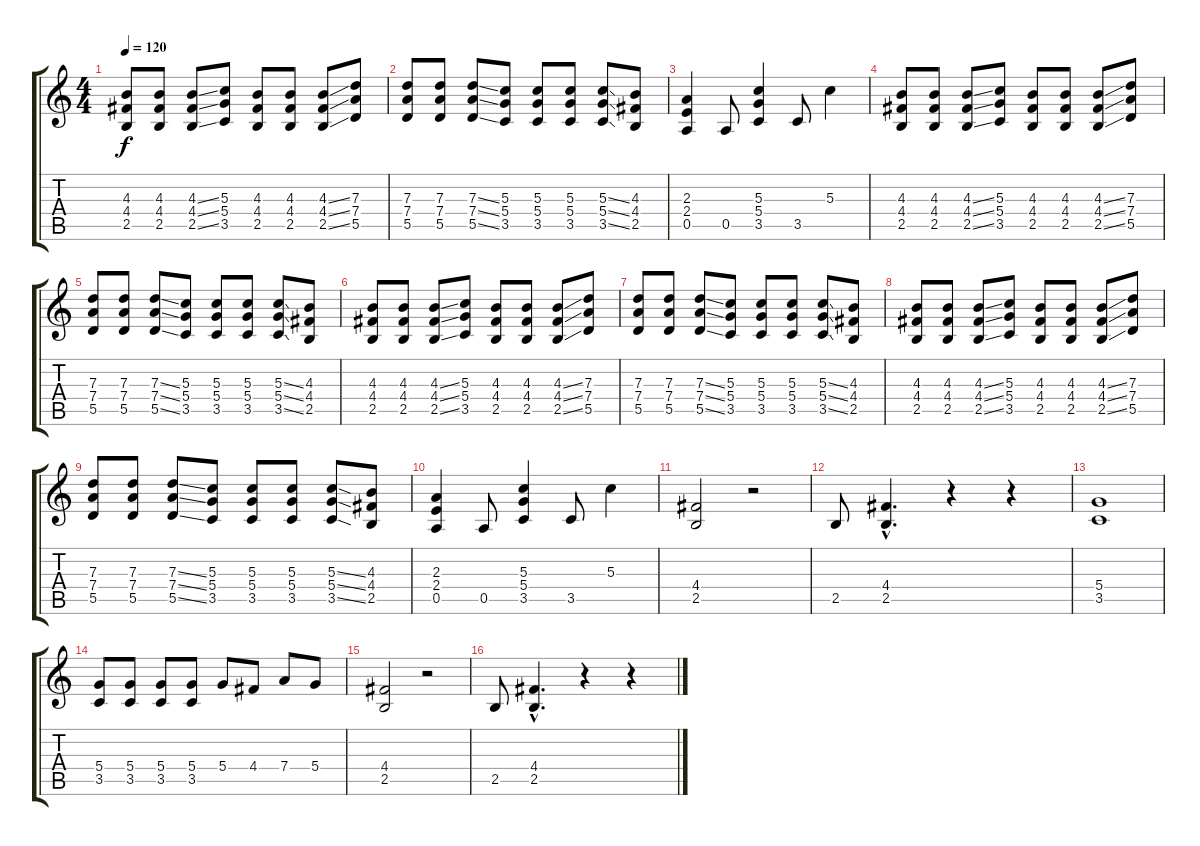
\track "" {instrument overdrivenguitar}
\staff {score tabs}
\tuning (E4 B3 G3 D3 A2 E2) {hide}
\ts (4 4)
\tempo 120
\clef g2
\ks c
(4.3 4.4 2.5).8{dy f} (4.3 4.4 2.5).8 (4.3{ss} 4.4{ss} 2.5{ss}).8 (5.3 5.4 3.5).8 (4.3 4.4 2.5).8 (4.3 4.4 2.5).8 (4.3{ss} 4.4{ss} 2.5{ss}).8 (7.3 7.4 5.5).8 |
(7.3 7.4 5.5).8 (7.3 7.4 5.5).8 (7.3{ss} 7.4{ss} 5.5{ss}).8 (5.3 5.4 3.5).8 (5.3 5.4 3.5).8 (5.3 5.4 3.5).8 (5.3{ss} 5.4{ss} 3.5{ss}).8 (4.3 4.4 2.5).8 |
(2.3 2.4 0.5).4 0.5.8 (5.3 5.4 3.5).4 3.5.8 5.3.4 |
(4.3 4.4 2.5).8 (4.3 4.4 2.5).8 (4.3{ss} 4.4{ss} 2.5{ss}).8 (5.3 5.4 3.5).8 (4.3 4.4 2.5).8 (4.3 4.4 2.5).8 (4.3{ss} 4.4{ss} 2.5{ss}).8 (7.3 7.4 5.5).8 |
(7.3 7.4 5.5).8 (7.3 7.4 5.5).8 (7.3{ss} 7.4{ss} 5.5{ss}).8 (5.3 5.4 3.5).8 (5.3 5.4 3.5).8 (5.3 5.4 3.5).8 (5.3{ss} 5.4{ss} 3.5{ss}).8 (4.3 4.4 2.5).8 |
(4.3 4.4 2.5).8 (4.3 4.4 2.5).8 (4.3{ss} 4.4{ss} 2.5{ss}).8 (5.3 5.4 3.5).8 (4.3 4.4 2.5).8 (4.3 4.4 2.5).8 (4.3{ss} 4.4{ss} 2.5{ss}).8 (7.3 7.4 5.5).8 |
(7.3 7.4 5.5).8 (7.3 7.4 5.5).8 (7.3{ss} 7.4{ss} 5.5{ss}).8 (5.3 5.4 3.5).8 (5.3 5.4 3.5).8 (5.3 5.4 3.5).8 (5.3{ss} 5.4{ss} 3.5{ss}).8 (4.3 4.4 2.5).8 |
(4.3 4.4 2.5).8 (4.3 4.4 2.5).8 (4.3{ss} 4.4{ss} 2.5{ss}).8 (5.3 5.4 3.5).8 (4.3 4.4 2.5).8 (4.3 4.4 2.5).8 (4.3{ss} 4.4{ss} 2.5{ss}).8 (7.3 7.4 5.5).8 |
(7.3 7.4 5.5).8 (7.3 7.4 5.5).8 (7.3{ss} 7.4{ss} 5.5{ss}).8 (5.3 5.4 3.5).8 (5.3 5.4 3.5).8 (5.3 5.4 3.5).8 (5.3{ss} 5.4{ss} 3.5{ss}).8 (4.3 4.4 2.5).8 |
(2.3 2.4 0.5).4 0.5.8 (5.3 5.4 3.5).4 3.5.8 5.3.4 |
(4.4 2.5).2 r.2 |
2.5.8 (4.4{hac} 2.5{hac}).4{d} r.4 r.4 |
(5.4 3.5).1 |
(5.4 3.5).8 (5.4 3.5).8 (5.4 3.5).8 (5.4 3.5).8 5.4.8 4.4.8 7.4.8 5.4.8 |
(4.4 2.5).2 r.2 |
2.5.8 (4.4{hac} 2.5{hac}).4{d} r.4 r.4
